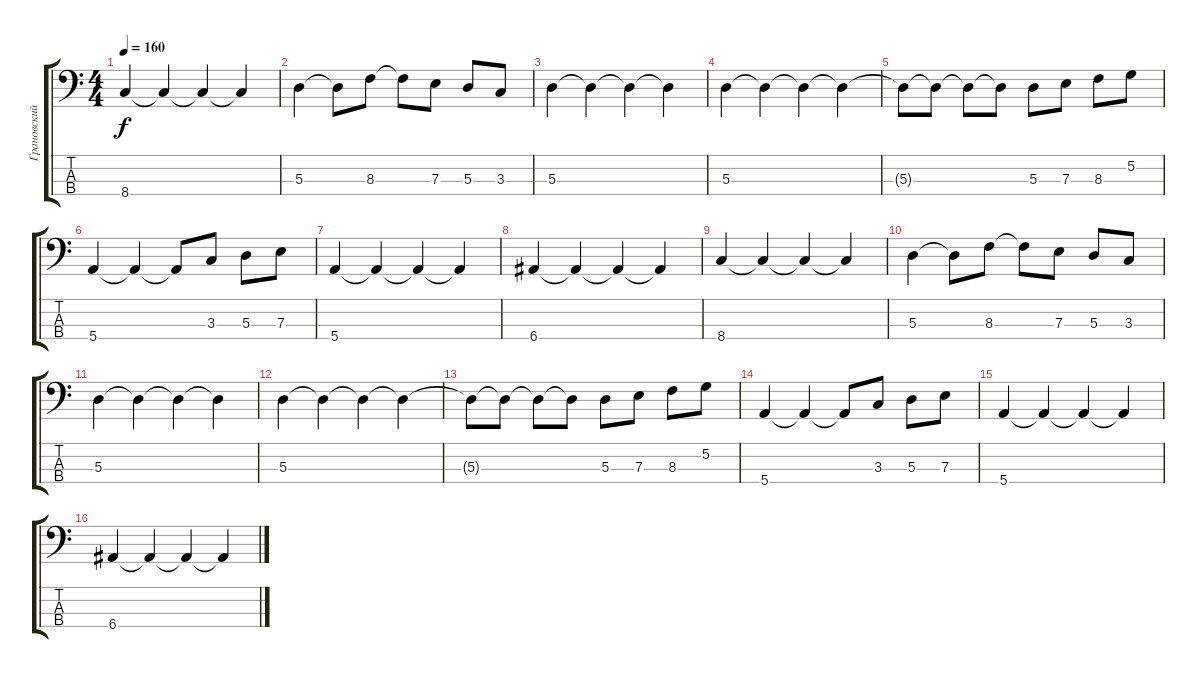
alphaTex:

\track ("Грановский (Bass)" "Грановский") {instrument electricbassfinger}
\staff {score tabs}
\tuning (G2 D2 A1 E1) {hide}
\ts (4 4)
\tempo 160
\clef f4
\ks c
8.4.4{dy f} 8.4{t}.4 8.4{t}.4 8.4{t}.4 |
5.3.4 5.3{t}.8 8.3.8 8.3{t}.8 7.3.8 5.3.8 3.3.8 |
5.3.4 5.3{t}.4 5.3{t}.4 5.3{t}.4 |
5.3.4 5.3{t}.4 5.3{t}.4 5.3{t}.4 |
5.3{t}.8 5.3{t}.8 5.3{t}.8 5.3{t}.8 5.3.8 7.3.8 8.3.8 5.2.8 |
5.4.4 5.4{t}.4 5.4{t}.8 3.3.8 5.3.8 7.3.8 |
5.4.4 5.4{t}.4 5.4{t}.4 5.4{t}.4 |
6.4.4 6.4{t}.4 6.4{t}.4 6.4{t}.4 |
8.4.4 8.4{t}.4 8.4{t}.4 8.4{t}.4 |
5.3.4 5.3{t}.8 8.3.8 8.3{t}.8 7.3.8 5.3.8 3.3.8 |
5.3.4 5.3{t}.4 5.3{t}.4 5.3{t}.4 |
5.3.4 5.3{t}.4 5.3{t}.4 5.3{t}.4 |
5.3{t}.8 5.3{t}.8 5.3{t}.8 5.3{t}.8 5.3.8 7.3.8 8.3.8 5.2.8 |
5.4.4 5.4{t}.4 5.4{t}.8 3.3.8 5.3.8 7.3.8 |
5.4.4 5.4{t}.4 5.4{t}.4 5.4{t}.4 |
6.4.4 6.4{t}.4 6.4{t}.4 6.4{t}.4
